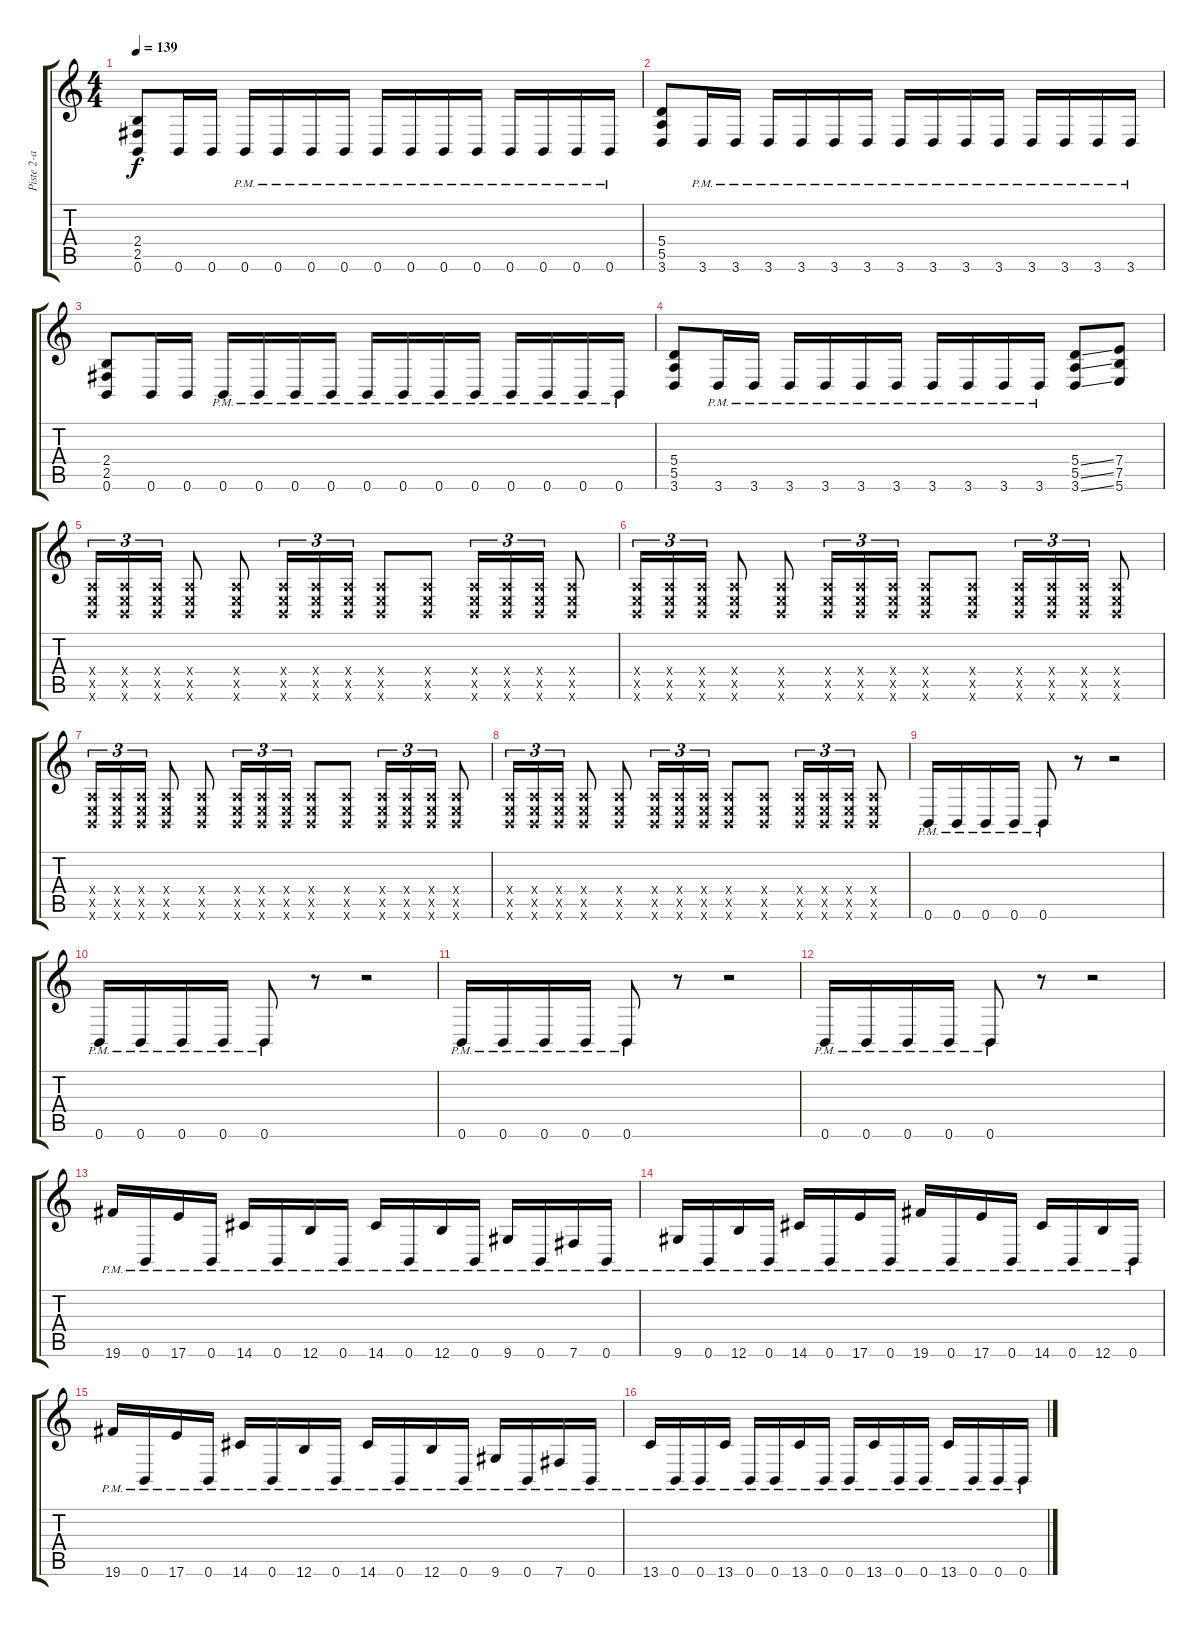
\track ("Piste 2-a" "Piste 2-a") {instrument distortionguitar}
\staff {score tabs}
\tuning (B3 Gb3 D3 A2 E2 B1) {hide}
\ts (4 4)
\tempo 139
\clef g2
\ks c
(2.4 2.5 0.6).8{dy f} 0.6.16 0.6.16 0.6{pm}.16 0.6{pm}.16 0.6{pm}.16 0.6{pm}.16 0.6{pm}.16 0.6{pm}.16 0.6{pm}.16 0.6{pm}.16 0.6{pm}.16 0.6{pm}.16 0.6{pm}.16 0.6{pm}.16 |
(5.4 5.5 3.6).8 3.6{pm}.16 3.6{pm}.16 3.6{pm}.16 3.6{pm}.16 3.6{pm}.16 3.6{pm}.16 3.6{pm}.16 3.6{pm}.16 3.6{pm}.16 3.6{pm}.16 3.6{pm}.16 3.6{pm}.16 3.6{pm}.16 3.6{pm}.16 |
(2.4 2.5 0.6).8 0.6.16 0.6.16 0.6{pm}.16 0.6{pm}.16 0.6{pm}.16 0.6{pm}.16 0.6{pm}.16 0.6{pm}.16 0.6{pm}.16 0.6{pm}.16 0.6{pm}.16 0.6{pm}.16 0.6{pm}.16 0.6{pm}.16 |
(5.4 5.5 3.6).8 3.6{pm}.16 3.6{pm}.16 3.6{pm}.16 3.6{pm}.16 3.6{pm}.16 3.6{pm}.16 3.6{pm}.16 3.6{pm}.16 3.6{pm}.16 3.6{pm}.16 (5.4{ss} 5.5{ss} 3.6{ss}).8 (7.4 7.5 5.6).8 |
(0.4{x} 0.5{x} 0.6{x}).16{tu (3 2)} (0.4{x} 0.5{x} 0.6{x}).16{tu (3 2)} (0.4{x} 0.5{x} 0.6{x}).16{tu (3 2)} (0.4{x} 0.5{x} 0.6{x}).8 (0.4{x} 0.5{x} 0.6{x}).8 (0.4{x} 0.5{x} 0.6{x}).16{tu (3 2)} (0.4{x} 0.5{x} 0.6{x}).16{tu (3 2)} (0.4{x} 0.5{x} 0.6{x}).16{tu (3 2)} (0.4{x} 0.5{x} 0.6{x}).8 (0.4{x} 0.5{x} 0.6{x}).8 (0.4{x} 0.5{x} 0.6{x}).16{tu (3 2)} (0.4{x} 0.5{x} 0.6{x}).16{tu (3 2)} (0.4{x} 0.5{x} 0.6{x}).16{tu (3 2)} (0.4{x} 0.5{x} 0.6{x}).8 |
(0.4{x} 0.5{x} 0.6{x}).16{tu (3 2)} (0.4{x} 0.5{x} 0.6{x}).16{tu (3 2)} (0.4{x} 0.5{x} 0.6{x}).16{tu (3 2)} (0.4{x} 0.5{x} 0.6{x}).8 (0.4{x} 0.5{x} 0.6{x}).8 (0.4{x} 0.5{x} 0.6{x}).16{tu (3 2)} (0.4{x} 0.5{x} 0.6{x}).16{tu (3 2)} (0.4{x} 0.5{x} 0.6{x}).16{tu (3 2)} (0.4{x} 0.5{x} 0.6{x}).8 (0.4{x} 0.5{x} 0.6{x}).8 (0.4{x} 0.5{x} 0.6{x}).16{tu (3 2)} (0.4{x} 0.5{x} 0.6{x}).16{tu (3 2)} (0.4{x} 0.5{x} 0.6{x}).16{tu (3 2)} (0.4{x} 0.5{x} 0.6{x}).8 |
(0.4{x} 0.5{x} 0.6{x}).16{tu (3 2)} (0.4{x} 0.5{x} 0.6{x}).16{tu (3 2)} (0.4{x} 0.5{x} 0.6{x}).16{tu (3 2)} (0.4{x} 0.5{x} 0.6{x}).8 (0.4{x} 0.5{x} 0.6{x}).8 (0.4{x} 0.5{x} 0.6{x}).16{tu (3 2)} (0.4{x} 0.5{x} 0.6{x}).16{tu (3 2)} (0.4{x} 0.5{x} 0.6{x}).16{tu (3 2)} (0.4{x} 0.5{x} 0.6{x}).8 (0.4{x} 0.5{x} 0.6{x}).8 (0.4{x} 0.5{x} 0.6{x}).16{tu (3 2)} (0.4{x} 0.5{x} 0.6{x}).16{tu (3 2)} (0.4{x} 0.5{x} 0.6{x}).16{tu (3 2)} (0.4{x} 0.5{x} 0.6{x}).8 |
(0.4{x} 0.5{x} 0.6{x}).16{tu (3 2)} (0.4{x} 0.5{x} 0.6{x}).16{tu (3 2)} (0.4{x} 0.5{x} 0.6{x}).16{tu (3 2)} (0.4{x} 0.5{x} 0.6{x}).8 (0.4{x} 0.5{x} 0.6{x}).8 (0.4{x} 0.5{x} 0.6{x}).16{tu (3 2)} (0.4{x} 0.5{x} 0.6{x}).16{tu (3 2)} (0.4{x} 0.5{x} 0.6{x}).16{tu (3 2)} (0.4{x} 0.5{x} 0.6{x}).8 (0.4{x} 0.5{x} 0.6{x}).8 (0.4{x} 0.5{x} 0.6{x}).16{tu (3 2)} (0.4{x} 0.5{x} 0.6{x}).16{tu (3 2)} (0.4{x} 0.5{x} 0.6{x}).16{tu (3 2)} (0.4{x} 0.5{x} 0.6{x}).8 |
0.6{pm}.16 0.6{pm}.16 0.6{pm}.16 0.6{pm}.16 0.6{pm}.8 r.8 r.2 |
0.6{pm}.16 0.6{pm}.16 0.6{pm}.16 0.6{pm}.16 0.6{pm}.8 r.8 r.2 |
0.6{pm}.16 0.6{pm}.16 0.6{pm}.16 0.6{pm}.16 0.6{pm}.8 r.8 r.2 |
0.6{pm}.16 0.6{pm}.16 0.6{pm}.16 0.6{pm}.16 0.6{pm}.8 r.8 r.2 |
19.6{pm}.16{balance 14} 0.6{pm}.16 17.6{pm}.16 0.6{pm}.16 14.6{pm}.16 0.6{pm}.16 12.6{pm}.16 0.6{pm}.16 14.6{pm}.16 0.6{pm}.16 12.6{pm}.16 0.6{pm}.16 9.6{pm}.16 0.6{pm}.16 7.6{pm}.16 0.6{pm}.16 |
9.6{pm}.16 0.6{pm}.16 12.6{pm}.16 0.6{pm}.16 14.6{pm}.16 0.6{pm}.16 17.6{pm}.16 0.6{pm}.16 19.6{pm}.16 0.6{pm}.16 17.6{pm}.16 0.6{pm}.16 14.6{pm}.16 0.6{pm}.16 12.6{pm}.16 0.6{pm}.16 |
19.6{pm}.16 0.6{pm}.16 17.6{pm}.16 0.6{pm}.16 14.6{pm}.16 0.6{pm}.16 12.6{pm}.16 0.6{pm}.16 14.6{pm}.16 0.6{pm}.16 12.6{pm}.16 0.6{pm}.16 9.6{pm}.16 0.6{pm}.16 7.6{pm}.16 0.6{pm}.16 |
13.6{pm}.16 0.6{pm}.16 0.6{pm}.16 13.6{pm}.16 0.6{pm}.16 0.6{pm}.16 13.6{pm}.16 0.6{pm}.16 0.6{pm}.16 13.6{pm}.16 0.6{pm}.16 0.6{pm}.16 13.6{pm}.16 0.6{pm}.16 0.6{pm}.16 0.6{pm}.16
